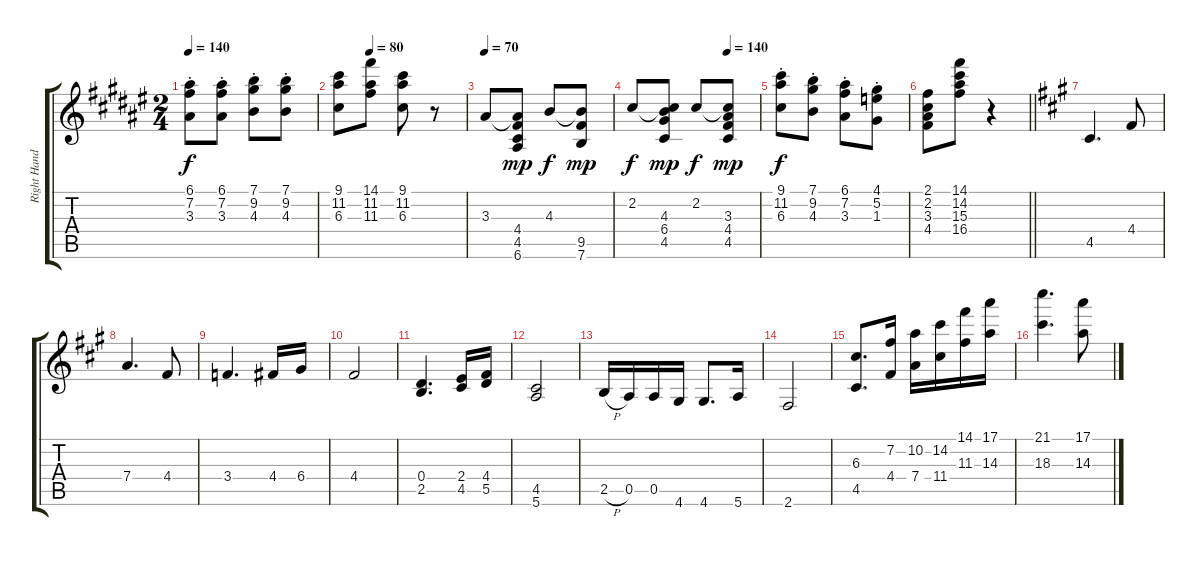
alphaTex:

\track ("Right Hand" "Right Hand") {instrument stringensemble1}
\staff {score tabs}
\tuning (E5 B4 G4 D4 A3 E3) {hide}
\ts (2 4)
\tempo 140
\clef g2
\ks d#minor
(6.1{st} 7.2{st} 3.3{st}).8{dy f volume 14} (6.1{st} 7.2{st} 3.3{st}).8 (7.1{st} 9.2{st} 4.3{st}).8 (7.1{st} 9.2{st} 4.3{st}).8 |
\tempo (80 0.25)
(9.1 11.2 6.3).8 (14.1 11.2 11.3).8 (9.1 11.2 6.3).8 r.8 |
\tempo 70
3.3.8{volume 10} (3.3{t} 4.4 4.5 6.6).8{dy mp} 4.3.8{dy f} (4.3{t} 9.5 7.6).8{dy mp} |
\tempo (140 0.75)
2.2.8{dy f} (2.2{t} 4.3 6.4 4.5).8{dy mp} 2.2.8{dy f} (2.2{t} 3.3 4.4 4.5).8{dy mp} |
(9.1{st} 11.2{st} 6.3{st}).8{dy f volume 14} (7.1{st} 9.2{st} 4.3{st}).8 (6.1{st} 7.2{st} 3.3{st}).8 (4.1{st} 5.2{st} 1.3{st}).8 |
\barLineRight lightlight
(2.1 2.2 3.3 4.4).8 (14.1 14.2 15.3 16.4).8 r.4 |
\ks f#minor
4.5.4{d volume 15} 4.4.8 |
7.4.4{d} 4.4.8 |
3.4.4{d} 4.4.16 6.4.16 |
4.4.2 |
(0.4 2.5).4{d} (2.4 4.5).16 (4.4 5.5).16 |
(4.5 5.6).2 |
2.5{h}.16 0.5.16 0.5.16 4.6.16 4.6.8{d} 5.6.16 |
2.6.2 |
(6.3 4.5).8{d volume 13} (7.2 4.4).16 (10.2 7.4).16 (14.2 11.4).16 (14.1 11.3).16 (17.1 14.3).16 |
(21.1 18.3).4{d} (17.1 14.3).8
